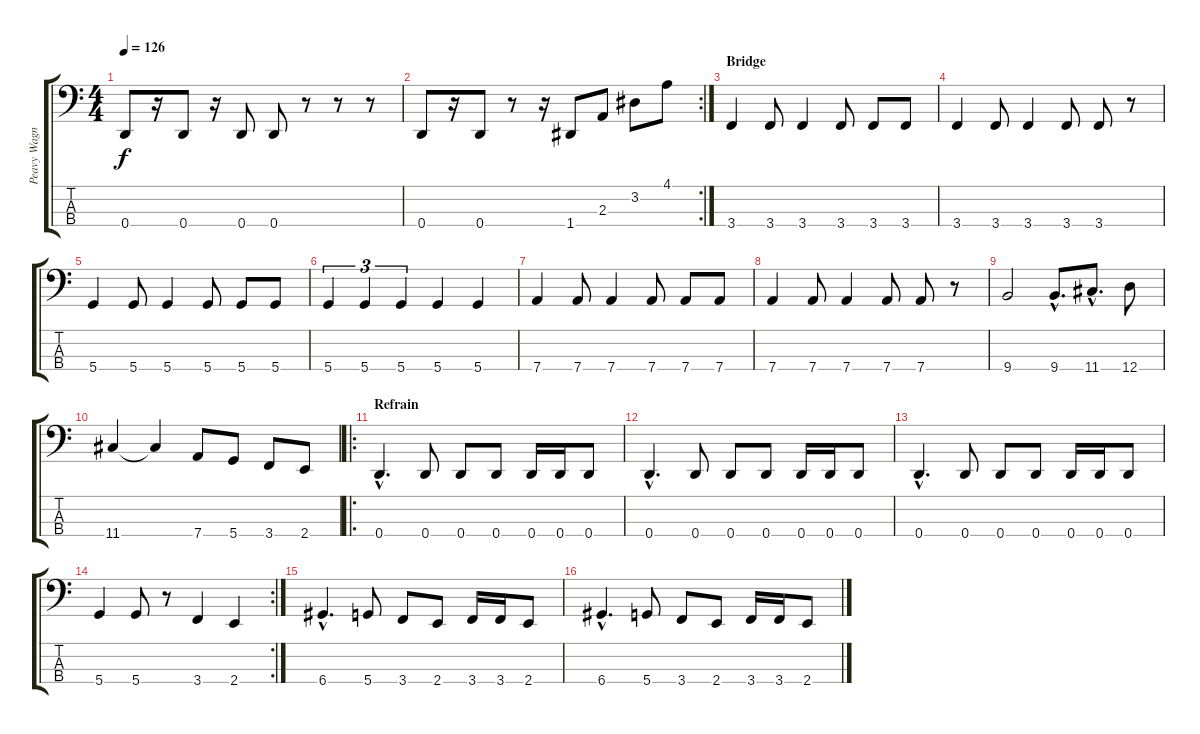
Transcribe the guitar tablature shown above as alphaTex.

\track ("Peavy Wagner" "Peavy Wagn") {instrument electricbasspick}
\staff {score tabs}
\tuning (F2 C2 G1 D1) {hide}
\ts (4 4)
\tempo 126
\clef f4
\ks c
0.4.8{dy f} r.16 0.4.8 r.16 0.4.8 0.4.8 r.8 r.8 r.8 |
\rc 2
0.4.8 r.16 0.4.8 r.8 r.16 1.4.8 2.3.8 3.2.8 4.1.8 |
\section ("" "Bridge")
3.4.4 3.4.8 3.4.4 3.4.8 3.4.8 3.4.8 |
3.4.4 3.4.8 3.4.4 3.4.8 3.4.8 r.8 |
5.4.4 5.4.8 5.4.4 5.4.8 5.4.8 5.4.8 |
5.4.4{tu (3 2)} 5.4.4{tu (3 2)} 5.4.4{tu (3 2)} 5.4.4 5.4.4 |
7.4.4 7.4.8 7.4.4 7.4.8 7.4.8 7.4.8 |
7.4.4 7.4.8 7.4.4 7.4.8 7.4.8 r.8 |
9.4.2 9.4{hac}.8{d} 11.4{hac}.8{d} 12.4.8 |
11.4.4 11.4{t}.4 7.4.8 5.4.8 3.4.8 2.4.8 |
\ro
\section ("" "Refrain")
0.4{hac}.4{d} 0.4.8 0.4.8 0.4.8 0.4.16 0.4.16 0.4.8 |
0.4{hac}.4{d} 0.4.8 0.4.8 0.4.8 0.4.16 0.4.16 0.4.8 |
0.4{hac}.4{d} 0.4.8 0.4.8 0.4.8 0.4.16 0.4.16 0.4.8 |
\rc 2
5.4.4 5.4.8 r.8 3.4.4 2.4.4 |
6.4{hac}.4{d} 5.4.8 3.4.8 2.4.8 3.4.16 3.4.16 2.4.8 |
6.4{hac}.4{d} 5.4.8 3.4.8 2.4.8 3.4.16 3.4.16 2.4.8
